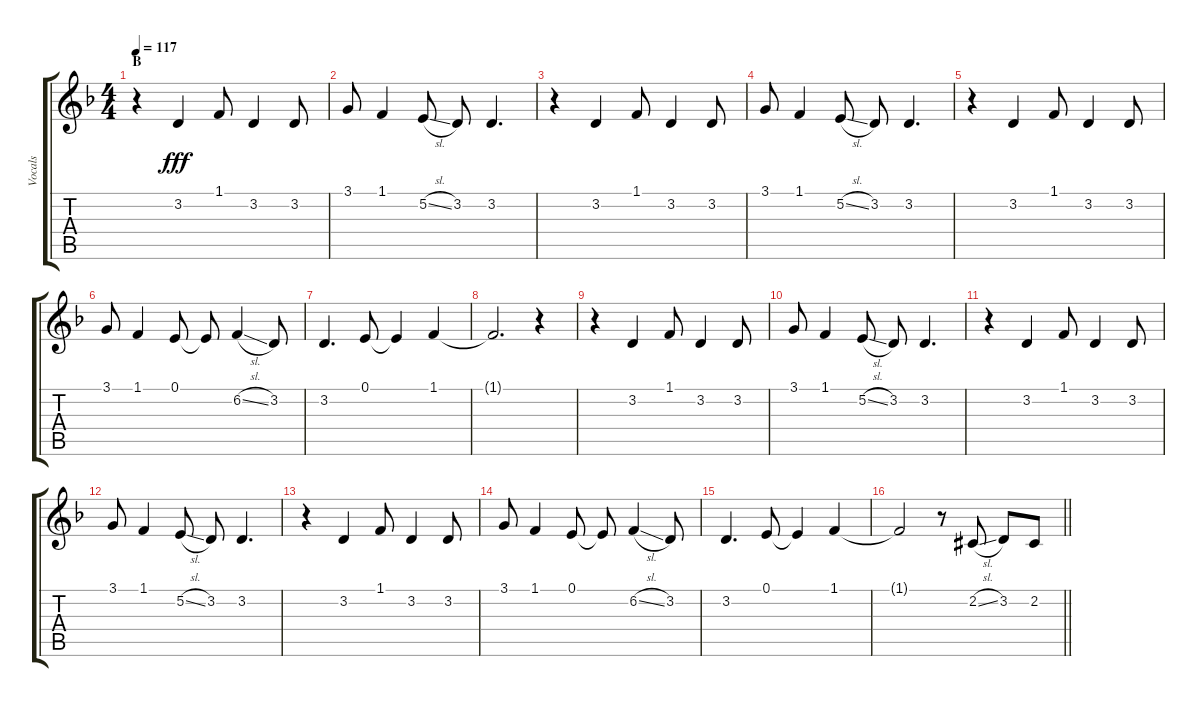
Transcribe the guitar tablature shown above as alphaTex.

\track ("Vocals" "Vocals") {instrument voiceoohs}
\staff {score tabs}
\tuning (E4 B3 G3 D3 A2 E2) {hide}
\ts (4 4)
\section ("" "B")
\tempo 117
\clef g2
\ks f
r.4{dy fff} 3.2.4 1.1.8 3.2.4 3.2.8 |
3.1.8 1.1.4 5.2{sl}.8 3.2.8 3.2.4{d} |
r.4 3.2.4 1.1.8 3.2.4 3.2.8 |
3.1.8 1.1.4 5.2{sl}.8 3.2.8 3.2.4{d} |
r.4 3.2.4 1.1.8 3.2.4 3.2.8 |
3.1.8 1.1.4 0.1.8 0.1{t}.8 6.2{sl}.4 3.2.8 |
3.2.4{d} 0.1.8 0.1{t}.4 1.1.4 |
1.1{t}.2{d} r.4 |
r.4 3.2.4 1.1.8 3.2.4 3.2.8 |
3.1.8 1.1.4 5.2{sl}.8 3.2.8 3.2.4{d} |
r.4 3.2.4 1.1.8 3.2.4 3.2.8 |
3.1.8 1.1.4 5.2{sl}.8 3.2.8 3.2.4{d} |
r.4 3.2.4 1.1.8 3.2.4 3.2.8 |
3.1.8 1.1.4 0.1.8 0.1{t}.8 6.2{sl}.4 3.2.8 |
3.2.4{d} 0.1.8 0.1{t}.4 1.1.4 |
\barLineRight lightlight
1.1{t}.2 r.8 2.2{sl acc #}.8 3.2.8 2.2{acc #}.8
